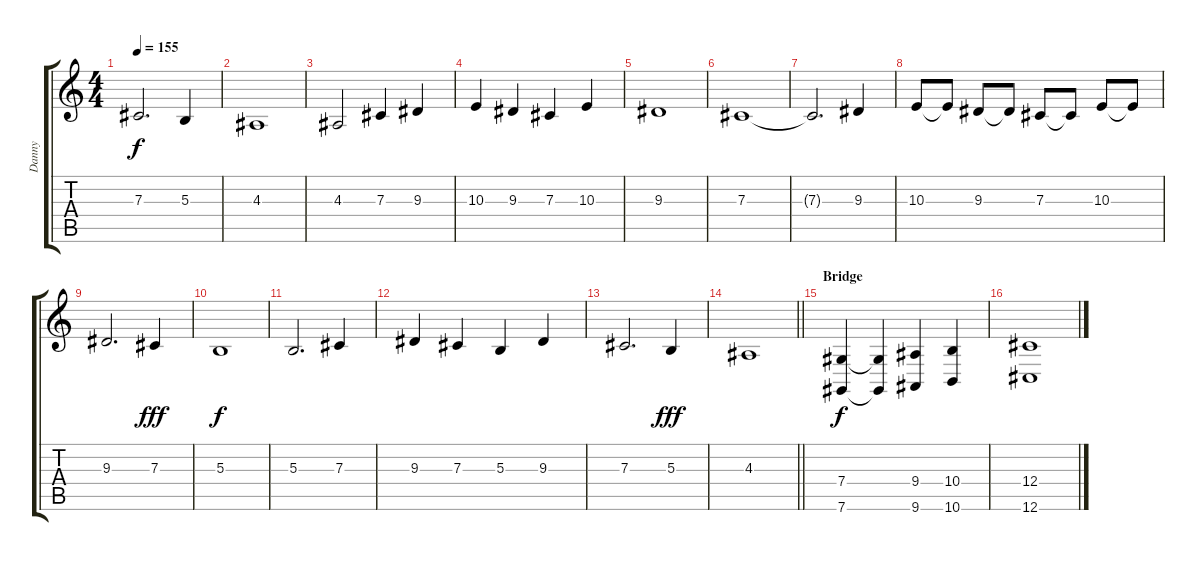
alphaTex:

\track ("Danny" "Danny") {instrument lead1square}
\staff {score tabs}
\tuning (Eb4 Bb3 Gb3 Db3 Ab2 Db2) {hide}
\ts (4 4)
\tempo 155
\clef g2
\ks c
7.3.2{d dy f} 5.3.4 |
4.3.1 |
4.3.2 7.3.4 9.3.4 |
10.3.4 9.3.4 7.3.4 10.3.4 |
9.3.1 |
7.3.1 |
7.3{t}.2{d} 9.3.4 |
10.3.8 10.3{t}.8 9.3.8 9.3{t}.8 7.3.8 7.3{t}.8 10.3.8 10.3{t}.8 |
9.3.2{d} 7.3.4{dy fff} |
5.3.1{dy f} |
5.3.2{d} 7.3.4 |
9.3.4 7.3.4 5.3.4 9.3.4 |
7.3.2{d} 5.3.4{dy fff} |
\barLineRight lightlight
4.3.1 |
\section ("" "Bridge")
(7.4 7.6).4{dy f} (7.4{t} 7.6{t}).4 (9.4 9.6).4 (10.4 10.6).4 |
(12.4 12.6).1
